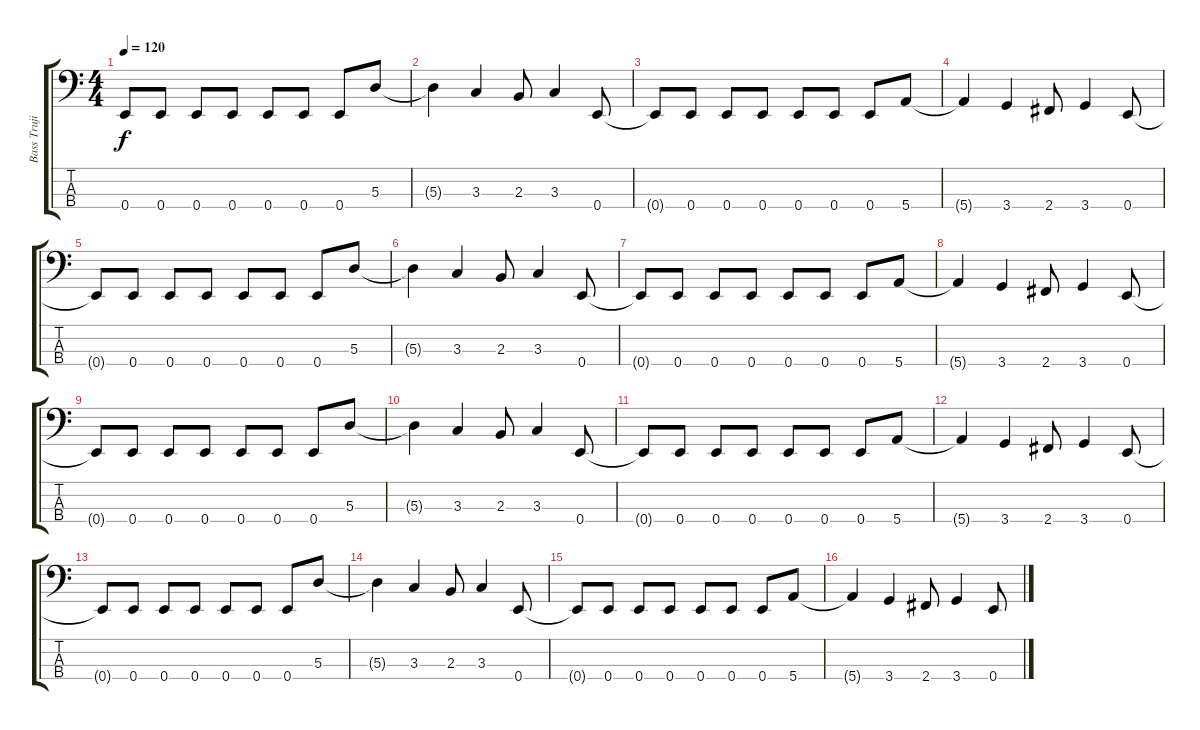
\track ("Bass Trujillo" "Bass Truji") {instrument electricbassfinger}
\staff {score tabs}
\tuning (G2 D2 A1 E1) {hide}
\ts (4 4)
\tempo 120
\clef f4
\ks c
0.4{t}.8{dy f} 0.4.8 0.4.8 0.4.8 0.4.8 0.4.8 0.4.8 5.3.8 |
5.3{t}.4 3.3.4 2.3.8 3.3.4 0.4.8 |
0.4{t}.8 0.4.8 0.4.8 0.4.8 0.4.8 0.4.8 0.4.8 5.4.8 |
5.4{t}.4 3.4.4 2.4.8 3.4.4 0.4.8 |
0.4{t}.8{volume 12} 0.4.8 0.4.8 0.4.8 0.4.8 0.4.8 0.4.8 5.3.8 |
5.3{t}.4{volume 12} 3.3.4 2.3.8 3.3.4 0.4.8 |
0.4{t}.8{volume 11} 0.4.8 0.4.8 0.4.8 0.4.8 0.4.8 0.4.8 5.4.8 |
5.4{t}.4{volume 11} 3.4.4 2.4.8 3.4.4 0.4.8 |
0.4{t}.8{volume 10} 0.4.8 0.4.8 0.4.8 0.4.8 0.4.8 0.4.8 5.3.8 |
5.3{t}.4{volume 10} 3.3.4 2.3.8 3.3.4 0.4.8 |
0.4{t}.8{volume 9} 0.4.8 0.4.8 0.4.8 0.4.8 0.4.8 0.4.8 5.4.8 |
5.4{t}.4{volume 9} 3.4.4 2.4.8 3.4.4 0.4.8 |
0.4{t}.8{volume 8} 0.4.8 0.4.8 0.4.8 0.4.8 0.4.8 0.4.8 5.3.8 |
5.3{t}.4{volume 7} 3.3.4 2.3.8 3.3.4 0.4.8 |
0.4{t}.8{volume 6} 0.4.8 0.4.8 0.4.8 0.4.8 0.4.8 0.4.8 5.4.8 |
5.4{t}.4{volume 5} 3.4.4 2.4.8 3.4.4 0.4.8
